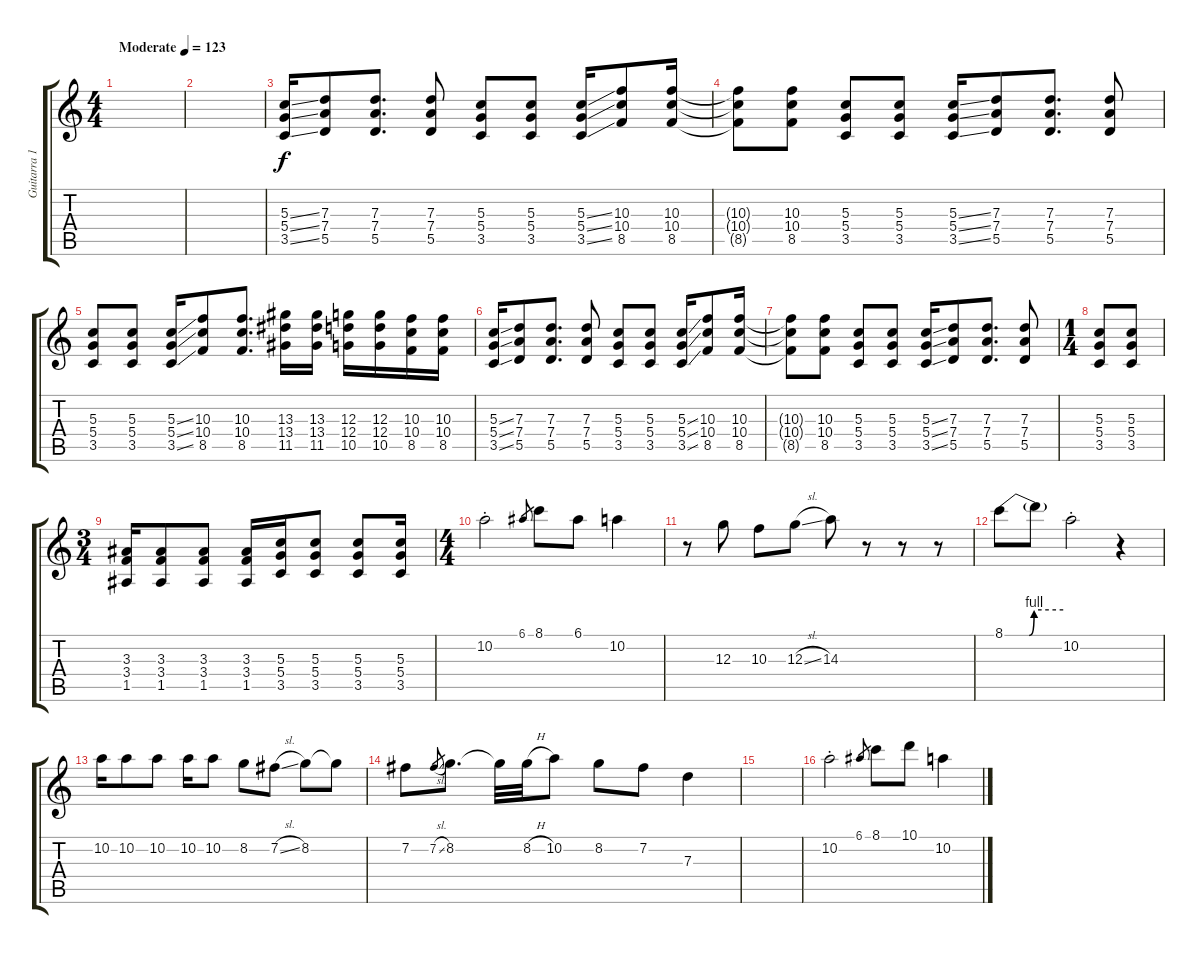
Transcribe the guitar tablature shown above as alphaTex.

\track ("Guitarra 1" "Guitarra 1") {instrument overdrivenguitar}
\staff {score tabs}
\tuning (E4 B3 G3 D3 A2 E2) {hide}
\ts (4 4)
\tempo (123 "Moderate")
\clef g2
\ks c
|
|
(5.3{ss} 5.4{ss} 3.5{ss}).16 (7.3 7.4 5.5).8 (7.3 7.4 5.5).8{d} (7.3 7.4 5.5).8 (5.3 5.4 3.5).8 (5.3 5.4 3.5).8 (5.3{ss} 5.4{ss} 3.5{ss}).16 (10.3 10.4 8.5).8 (10.3 10.4 8.5).16 |
(10.3{t} 10.4{t} 8.5{t}).8 (10.3 10.4 8.5).8 (5.3 5.4 3.5).8 (5.3 5.4 3.5).8 (5.3{ss} 5.4{ss} 3.5{ss}).16 (7.3 7.4 5.5).8 (7.3 7.4 5.5).8{d} (7.3 7.4 5.5).8 |
(5.3 5.4 3.5).8 (5.3 5.4 3.5).8 (5.3{ss} 5.4{ss} 3.5{ss}).16 (10.3 10.4 8.5).8 (10.3 10.4 8.5).8{d} (13.3 13.4 11.5).16 (13.3 13.4 11.5).16 (12.3 12.4 10.5).16 (12.3 12.4 10.5).16 (10.3 10.4 8.5).16 (10.3 10.4 8.5).16 |
(5.3{ss} 5.4{ss} 3.5{ss}).16 (7.3 7.4 5.5).8 (7.3 7.4 5.5).8{d} (7.3 7.4 5.5).8 (5.3 5.4 3.5).8 (5.3 5.4 3.5).8 (5.3{ss} 5.4{ss} 3.5{ss}).16 (10.3 10.4 8.5).8 (10.3 10.4 8.5).16 |
(10.3{t} 10.4{t} 8.5{t}).8 (10.3 10.4 8.5).8 (5.3 5.4 3.5).8 (5.3 5.4 3.5).8 (5.3{ss} 5.4{ss} 3.5{ss}).16 (7.3 7.4 5.5).8 (7.3 7.4 5.5).8{d} (7.3 7.4 5.5).8 |
\ts (1 4)
(5.3 5.4 3.5).8 (5.3 5.4 3.5).8 |
\ts (3 4)
(3.3 3.4 1.5).16 (3.3 3.4 1.5).8 (3.3 3.4 1.5).8 (3.3 3.4 1.5).16 (5.3 5.4 3.5).16 (5.3 5.4 3.5).8 (5.3 5.4 3.5).8 (5.3 5.4 3.5).16 |
\ts (4 4)
10.2{st}.2 6.1.8{gr} 8.1.8 6.1.8 10.2.4 |
r.8 12.3.8 10.3.8 12.3{sl}.8 14.3.8 r.8 r.8 r.8 |
8.1{be (custom 0 0 15 0 25 0 30 4 60 4)}.8 8.1{t}.8 10.2{st}.2 r.4 |
10.2.16 10.2.8 10.2.8 10.2.16 10.2.8 8.2.8 7.2{sl}.8 8.2.8 8.2{t}.8 |
7.2.8 7.2{sl}.8{gr} 8.2.8{d} 8.2{t}.32 8.2{h}.32 10.2.8 8.2.8 7.2.8 7.3.4 |
|
10.2{st}.2 6.1.8{gr} 8.1.8 10.1.8 10.2.4
